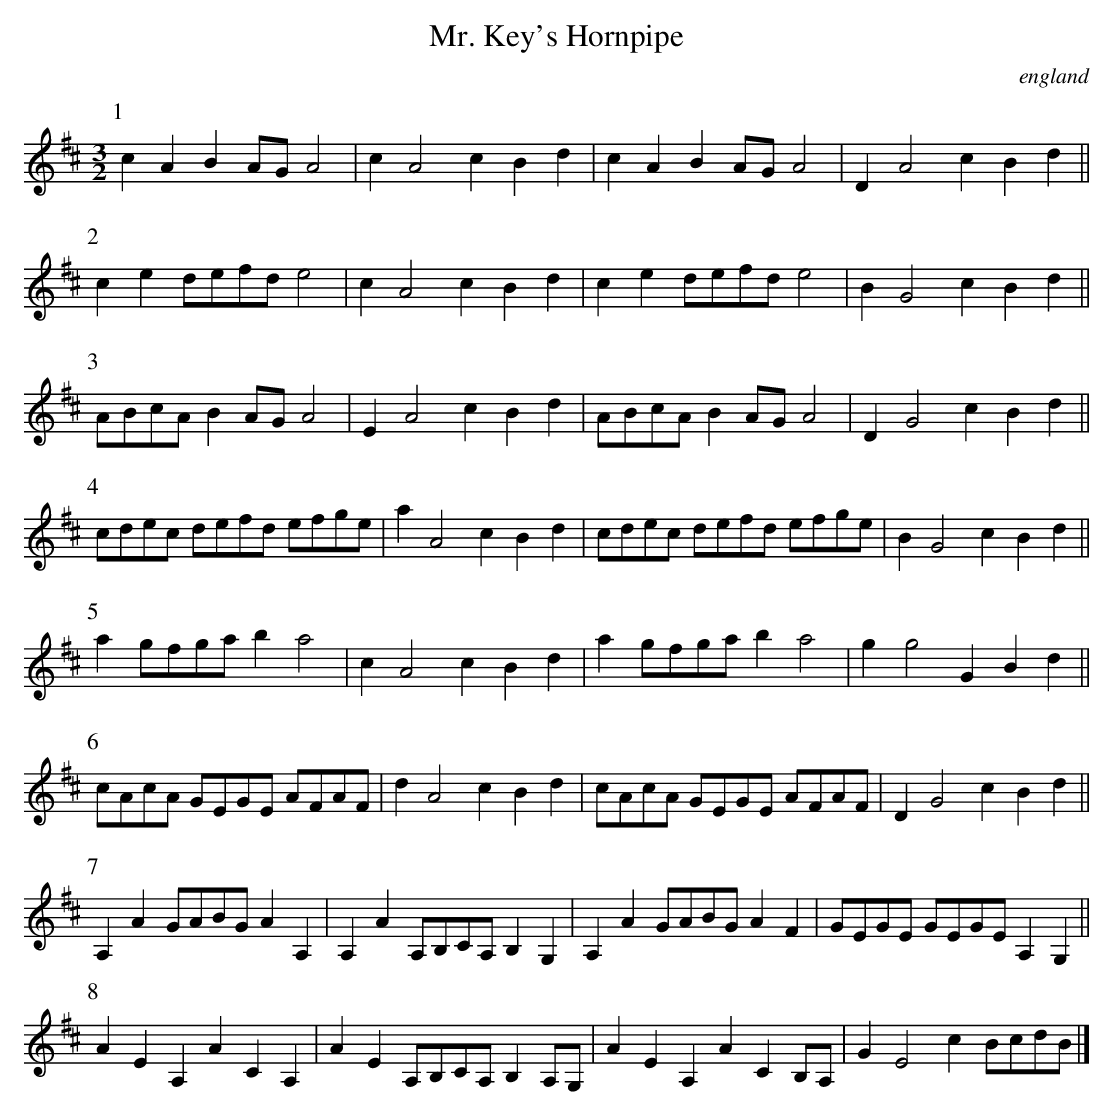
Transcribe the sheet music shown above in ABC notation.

X:1
T:Mr. Key's Hornpipe
O:england
M:3/2
L:1/8
K:D
P:1
c2 A2 B2 AG A4 | c2 A4 c2 B2 d2 | c2 A2 B2 AG A4 | D2 A4 c2 B2 d2 ||
P:2
c2 e2 defd  e4 | c2 A4 c2 B2 d2 | c2 e2 defd  e4 | B2 G4 c2 B2 d2 ||
P:3
ABcA  B2 AG A4 | E2 A4 c2 B2 d2 | ABcA B2 AG  A4 | D2 G4 c2 B2 d2 ||
P:4
cdec  defd efge| a2 A4 c2 B2 d2 | cdec defd efge | B2 G4 c2 B2 d2 ||
P:5
a2 gfga b2 a4  | c2 A4 c2 B2 d2 | a2 gfga b2 a4  | g2 g4 G2 B2 d2 ||
P:6
cAcA GEGE AFAF | d2 A4 c2 B2 d2 | cAcA GEGE AFAF | D2 G4 c2 B2 d2 ||
P:7
A,2 A2 GABG A2 A,2|A,2 A2 A,B,CA, B,2 G,2|A,2 A2 GABG A2 F2| GEGE GEGE A,2 G,2||
P:8
A2 E2 A,2 A2 C2 A,2|A2 E2 A,B,CA, B,2 A,G,|A2 E2 A,2 A2 C2 B,A,|G2 E4 c2 BcdB|]
